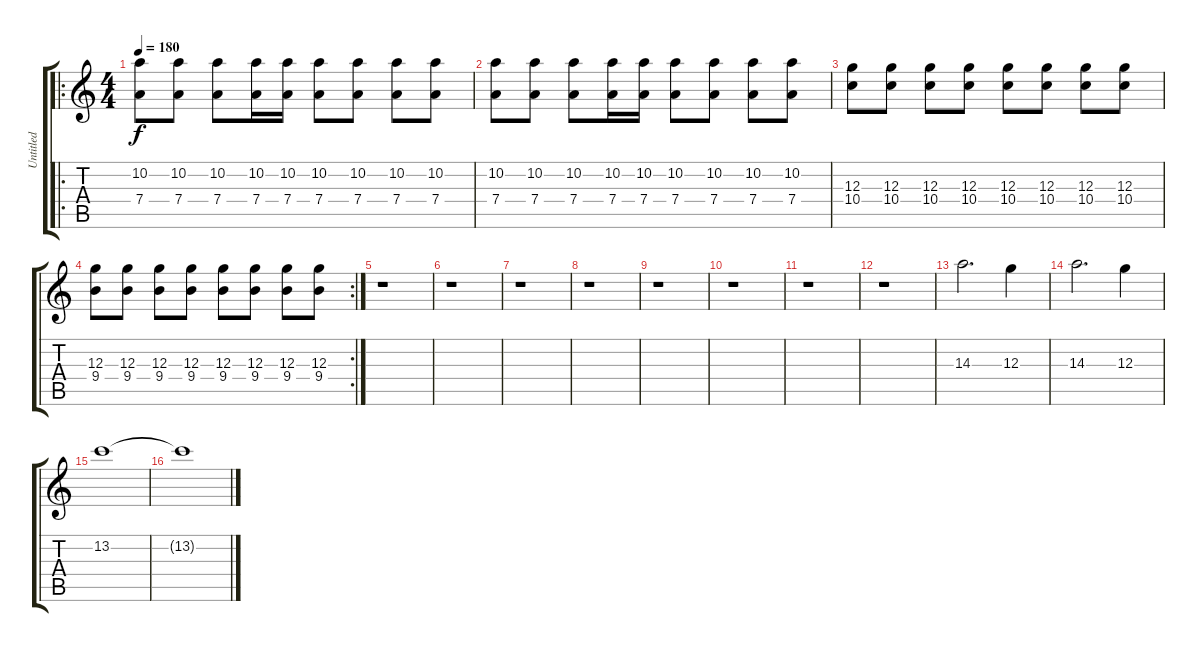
\track ("Untitled" "Untitled") {instrument overdrivenguitar}
\staff {score tabs}
\tuning (E4 B3 G3 D3 A2 E2) {hide}
\ro
\ts (4 4)
\tempo 180
\clef g2
\ks c
(10.2 7.4).8{dy f} (10.2 7.4).8 (10.2 7.4).8 (10.2 7.4).16 (10.2 7.4).16 (10.2 7.4).8 (10.2 7.4).8 (10.2 7.4).8 (10.2 7.4).8 |
(10.2 7.4).8 (10.2 7.4).8 (10.2 7.4).8 (10.2 7.4).16 (10.2 7.4).16 (10.2 7.4).8 (10.2 7.4).8 (10.2 7.4).8 (10.2 7.4).8 |
(12.3 10.4).8 (12.3 10.4).8 (12.3 10.4).8 (12.3 10.4).8 (12.3 10.4).8 (12.3 10.4).8 (12.3 10.4).8 (12.3 10.4).8 |
\rc 2
(12.3 9.4).8 (12.3 9.4).8 (12.3 9.4).8 (12.3 9.4).8 (12.3 9.4).8 (12.3 9.4).8 (12.3 9.4).8 (12.3 9.4).8 |
r.1 |
r.1 |
r.1 |
r.1 |
r.1 |
r.1 |
r.1 |
r.1 |
14.3.2{d} 12.3.4 |
14.3.2{d} 12.3.4 |
13.2.1 |
13.2{t}.1
